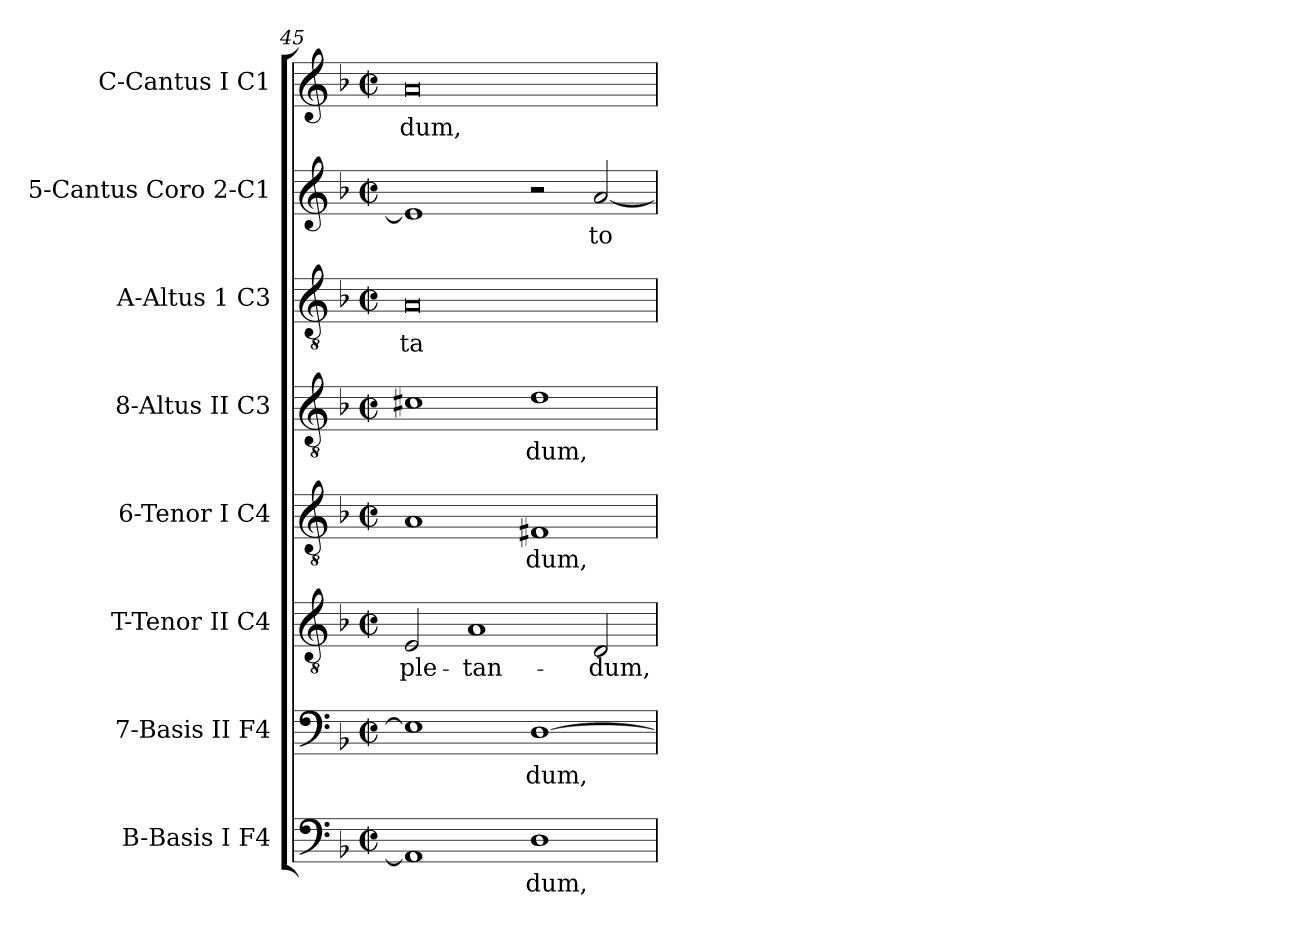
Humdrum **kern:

**kern	**text	**kern	**text	**kern	**text	**kern	**text	**kern	**text	**kern	**text	**kern	**text	**kern	**text
*part8	*part8	*part7	*part7	*part6	*part6	*part5	*part5	*part4	*part4	*part3	*part3	*part2	*part2	*part1	*part1
*staff8	*staff8	*staff7	*staff7	*staff6	*staff6	*staff5	*staff5	*staff4	*staff4	*staff3	*staff3	*staff2	*staff2	*staff1	*staff1
*I"B-Basis I  F4	*	*I"7-Basis II  F4	*	*I"T-Tenor II  C4	*	*I"6-Tenor I  C4	*	*I"8-Altus II  C3	*	*I"A-Altus 1  C3	*	*I"5-Cantus  Coro 2-C1	*	*I"C-Cantus I  C1	*
*I'B	*	*	*	*I'T	*	*	*	*	*	*I'A	*	*	*	*I'C	*
*clefF4	*	*clefF4	*	*clefGv2	*	*clefGv2	*	*clefGv2	*	*clefGv2	*	*clefG2	*	*clefG2	*
*k[b-]	*	*k[b-]	*	*k[b-]	*	*k[b-]	*	*k[b-]	*	*k[b-]	*	*k[b-]	*	*k[b-]	*
*F:	*	*F:	*	*F:	*	*F:	*	*F:	*	*F:	*	*F:	*	*F:	*
*M2/2	*	*M2/2	*	*M2/2	*	*M2/2	*	*M2/2	*	*M2/2	*	*M2/2	*	*M2/2	*
*met(c|)	*	*met(c|)	*	*met(c|)	*	*met(c|)	*	*met(c|)	*	*met(c|)	*	*met(c|)	*	*met(c|)	*
=45	=45	=45	=45	=45	=45	=45	=45	=45	=45	=45	=45	=45	=45	=45	=45
!	!LO:LY:b:cj	!	!LO:LY:b:cj	!	!LO:LY:b:cj	!	!LO:LY:b:cj	!	!LO:LY:b:cj	!	!LO:LY:b:cj	!	!LO:LY:b:cj	!	!LO:LY:b:cj
1AA]	--	1E]	--	2E/	-ple-	1A	--	1c#X	--	0A	-ta-	1e]	.	0a	-dum,
!	!	!	!	!	!LO:LY:b:cj	!	!	!	!	!	!	!	!	!	!
.	.	.	.	1A	-tan-	.	.	.	.	.	.	.	.	.	.
!	!LO:LY:b:cj	!	!LO:LY:b:cj	!	!	!	!LO:LY:b:cj	!	!LO:LY:b:cj	!	!	!	!	!	!
1D	-dum,	[<1D	-dum,	.	.	1F#X	-dum,	1d	-dum,	.	.	2r	.	.	.
!	!	!	!	!	!LO:LY:b:cj	!	!	!	!	!	!	!	!LO:LY:b:cj	!	!
.	.	.	.	2D/	-dum,	.	.	.	.	.	.	[<2a/	to-	.	.
=	=	=	=	=	=	=	=	=	=	=	=	=	=	=	=
*-	*-	*-	*-	*-	*-	*-	*-	*-	*-	*-	*-	*-	*-	*-	*-
